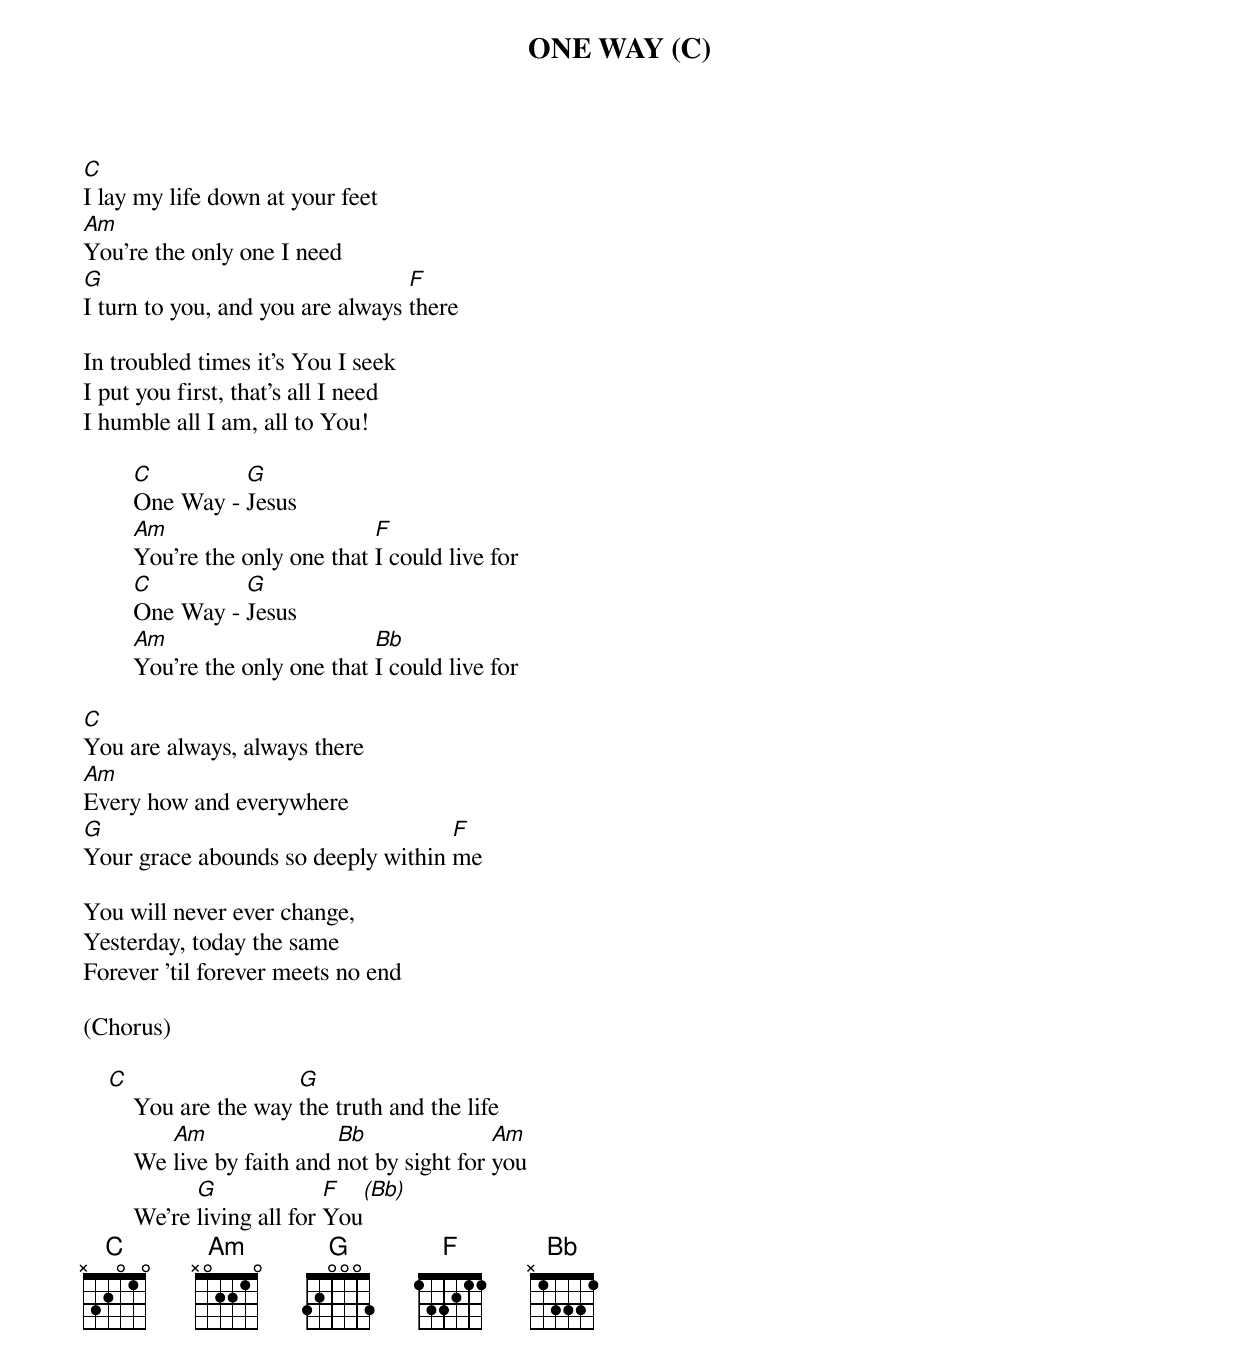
ONE WAY (C)

C
I lay my life down at your feet
Am
You're the only one I need
G                                 F
I turn to you, and you are always there

In troubled times it's You I seek
I put you first, that's all I need
I humble all I am, all to You!

	C         G
	One Way - Jesus
	Am                       F
	You're the only one that I could live for
	C         G
	One Way - Jesus
	Am                       Bb
	You're the only one that I could live for

C
You are always, always there
Am
Every how and everywhere
G                                   F
Your grace abounds so deeply within me

You will never ever change,
Yesterday, today the same
Forever 'til forever meets no end

(Chorus)

    C                   G
	You are the way the truth and the life
	   Am                Bb               Am
	We live by faith and not by sight for you
	      G              F    (Bb)
	We're living all for You
